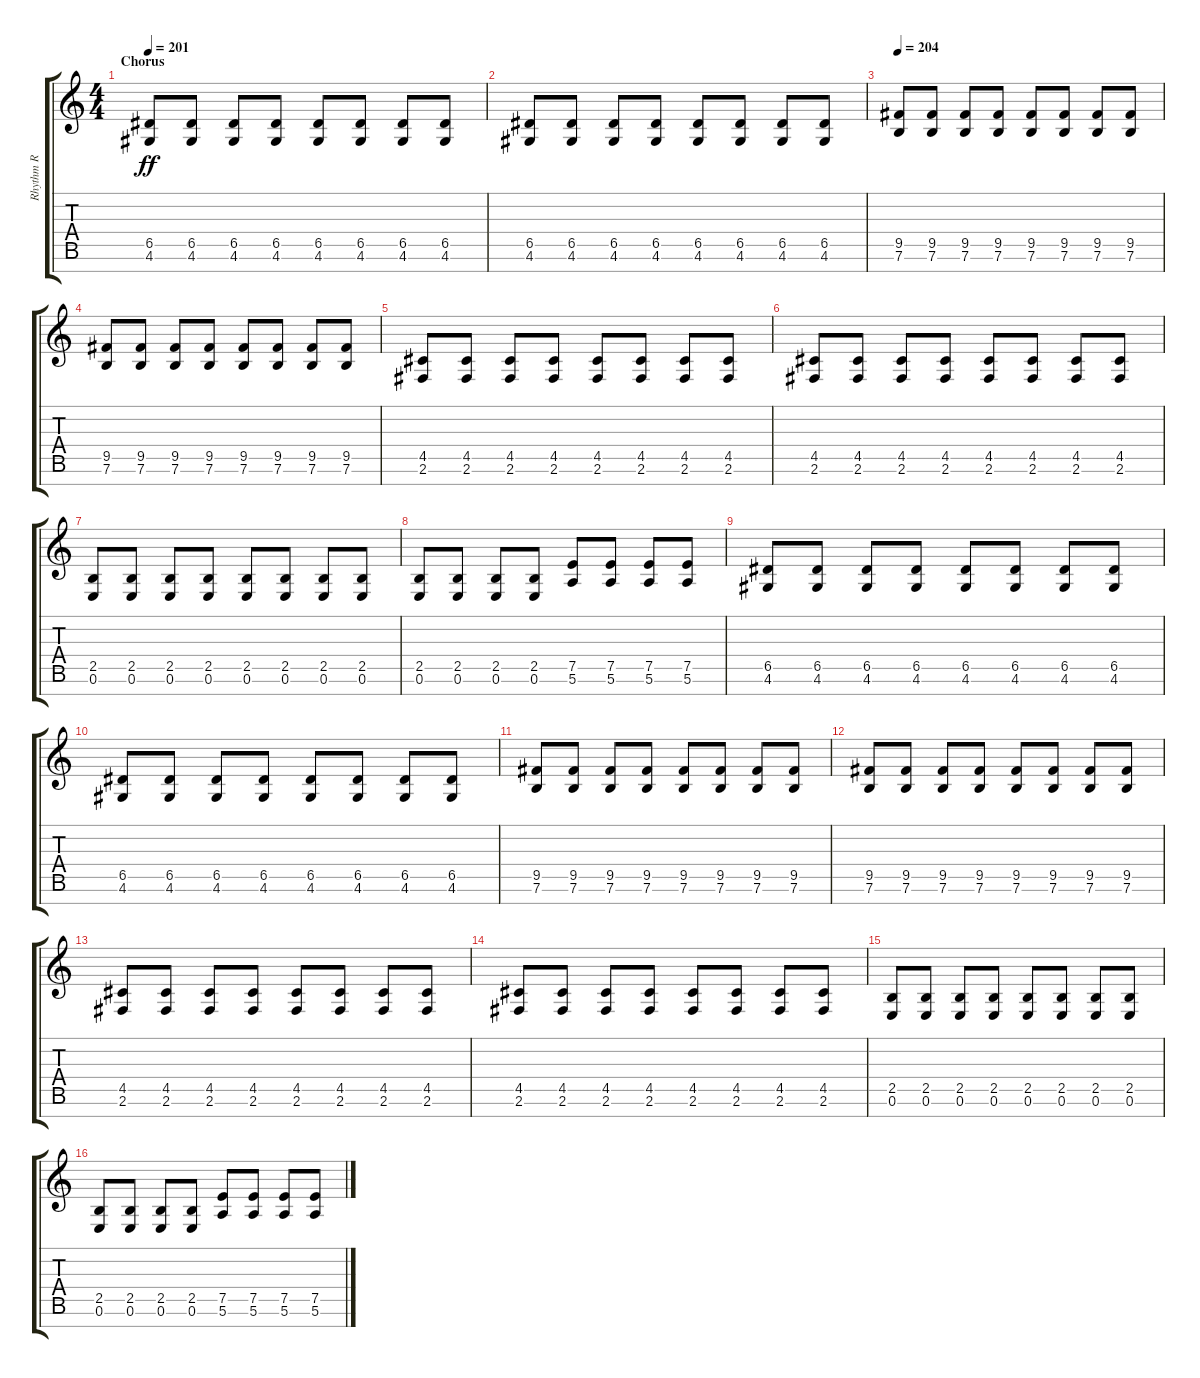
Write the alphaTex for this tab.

\track ("Rhythm R" "Rhythm R") {instrument overdrivenguitar}
\staff {score tabs}
\tuning (E4 B3 G3 D3 A2 E2 B1) {hide}
\ts (4 4)
\section ("" "Chorus")
\tempo 201
\clef g2
\ks c
(6.5 4.6).8{dy ff} (6.5 4.6).8 (6.5 4.6).8 (6.5 4.6).8 (6.5 4.6).8 (6.5 4.6).8 (6.5 4.6).8 (6.5 4.6).8 |
(6.5 4.6).8 (6.5 4.6).8 (6.5 4.6).8 (6.5 4.6).8 (6.5 4.6).8 (6.5 4.6).8 (6.5 4.6).8 (6.5 4.6).8 |
\tempo 204
(9.5 7.6).8 (9.5 7.6).8 (9.5 7.6).8 (9.5 7.6).8 (9.5 7.6).8 (9.5 7.6).8 (9.5 7.6).8 (9.5 7.6).8 |
(9.5 7.6).8 (9.5 7.6).8 (9.5 7.6).8 (9.5 7.6).8 (9.5 7.6).8 (9.5 7.6).8 (9.5 7.6).8 (9.5 7.6).8 |
(4.5 2.6).8 (4.5 2.6).8 (4.5 2.6).8 (4.5 2.6).8 (4.5 2.6).8 (4.5 2.6).8 (4.5 2.6).8 (4.5 2.6).8 |
(4.5 2.6).8 (4.5 2.6).8 (4.5 2.6).8 (4.5 2.6).8 (4.5 2.6).8 (4.5 2.6).8 (4.5 2.6).8 (4.5 2.6).8 |
(2.5 0.6).8 (2.5 0.6).8 (2.5 0.6).8 (2.5 0.6).8 (2.5 0.6).8 (2.5 0.6).8 (2.5 0.6).8 (2.5 0.6).8 |
(2.5 0.6).8 (2.5 0.6).8 (2.5 0.6).8 (2.5 0.6).8 (7.5 5.6).8 (7.5 5.6).8 (7.5 5.6).8 (7.5 5.6).8 |
(6.5 4.6).8 (6.5 4.6).8 (6.5 4.6).8 (6.5 4.6).8 (6.5 4.6).8 (6.5 4.6).8 (6.5 4.6).8 (6.5 4.6).8 |
(6.5 4.6).8 (6.5 4.6).8 (6.5 4.6).8 (6.5 4.6).8 (6.5 4.6).8 (6.5 4.6).8 (6.5 4.6).8 (6.5 4.6).8 |
(9.5 7.6).8 (9.5 7.6).8 (9.5 7.6).8 (9.5 7.6).8 (9.5 7.6).8 (9.5 7.6).8 (9.5 7.6).8 (9.5 7.6).8 |
(9.5 7.6).8 (9.5 7.6).8 (9.5 7.6).8 (9.5 7.6).8 (9.5 7.6).8 (9.5 7.6).8 (9.5 7.6).8 (9.5 7.6).8 |
(4.5 2.6).8 (4.5 2.6).8 (4.5 2.6).8 (4.5 2.6).8 (4.5 2.6).8 (4.5 2.6).8 (4.5 2.6).8 (4.5 2.6).8 |
(4.5 2.6).8 (4.5 2.6).8 (4.5 2.6).8 (4.5 2.6).8 (4.5 2.6).8 (4.5 2.6).8 (4.5 2.6).8 (4.5 2.6).8 |
(2.5 0.6).8 (2.5 0.6).8 (2.5 0.6).8 (2.5 0.6).8 (2.5 0.6).8 (2.5 0.6).8 (2.5 0.6).8 (2.5 0.6).8 |
(2.5 0.6).8 (2.5 0.6).8 (2.5 0.6).8 (2.5 0.6).8 (7.5 5.6).8 (7.5 5.6).8 (7.5 5.6).8 (7.5 5.6).8
